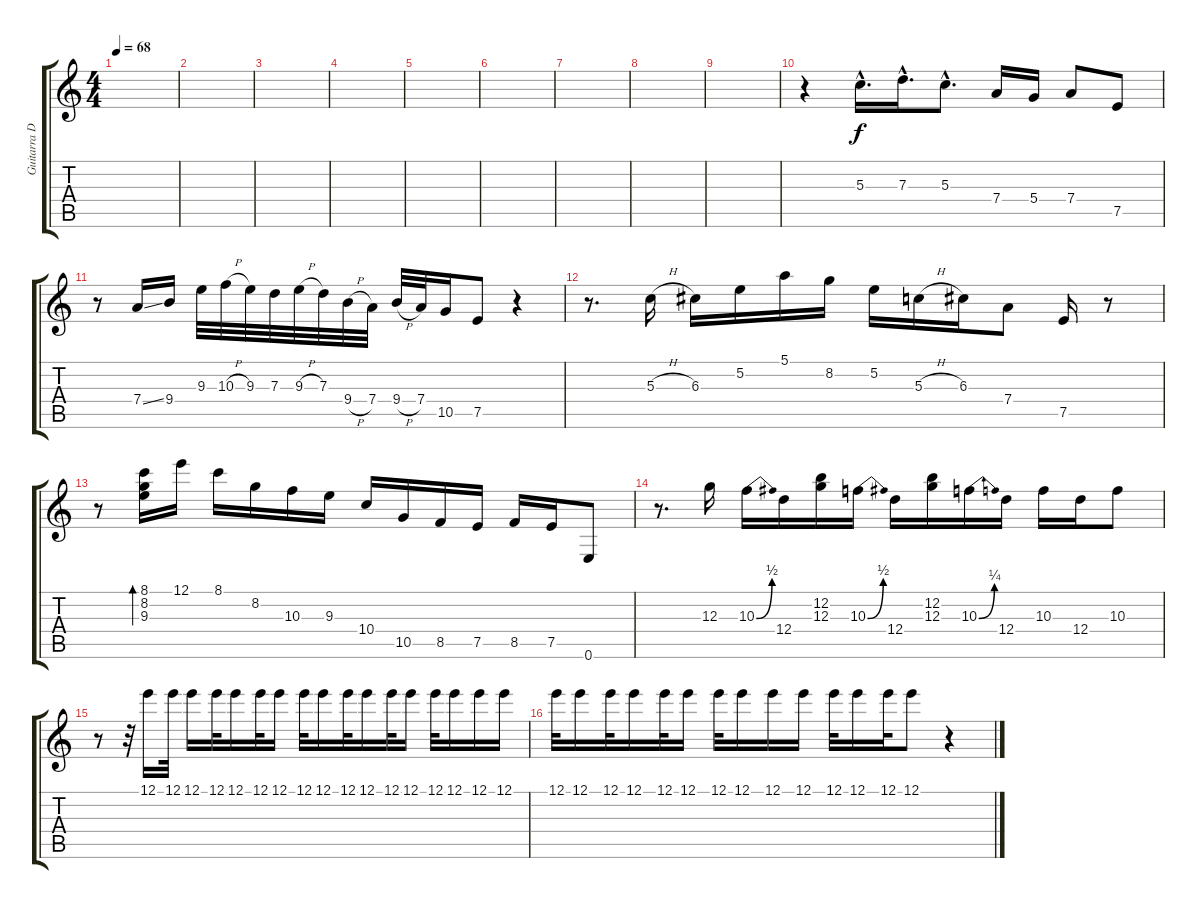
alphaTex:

\track ("Guitarra Dist." "Guitarra D") {instrument distortionguitar}
\staff {score tabs}
\tuning (E4 B3 G3 D3 A2 E2) {hide}
\ts (4 4)
\tempo 68
\clef g2
\ks c
|
|
|
|
|
|
|
|
|
r.4 5.3{hac}.16{d} 7.3{hac}.16{d} 5.3{hac}.8{d} 7.4.16 5.4.16 7.4.8 7.5.8 |
r.8 7.4{ss}.16 9.4.16 9.3.32 10.3{h}.32 9.3.32 7.3.32 9.3{h}.32 7.3.32 9.4{h}.32 7.4.32 9.4{h}.32 7.4.32 10.5.16 7.5.8 r.4 |
r.8{d} 5.3{h}.16 6.3.16 5.2.16 5.1.16 8.2.16 5.2.16 5.3{h}.16 6.3.16 7.4.8 7.5.16 r.8 |
r.8 (8.1 8.2 9.3).16{bd 480} 12.1.16 8.1.16 8.2.16 10.3.16 9.3.16 10.4.16 10.5.16 8.5.16 7.5.16 8.5.16 7.5.16 0.6.8 |
r.8{d} 12.3.16 10.3{be (bend 0 0 60 2)}.16 12.4.16 (12.2 12.3).16 10.3{be (bend 0 0 60 2)}.16 12.4.16 (12.2 12.3).16 10.3{be (bend 0 0 60 1)}.16 12.4.16 10.3.16 12.4.16 10.3.8 |
r.8 r.32 12.1.16 12.1.32 12.1.16 12.1.32 12.1.16 12.1.32 12.1.16 12.1.32 12.1.16 12.1.32 12.1.16 12.1.32 12.1.16 12.1.32 12.1.16 12.1.16 12.1.16 |
12.1.32 12.1.16 12.1.32 12.1.16 12.1.32 12.1.16 12.1.32 12.1.16 12.1.16 12.1.16 12.1.32 12.1.16 12.1.32 12.1.8 r.4
